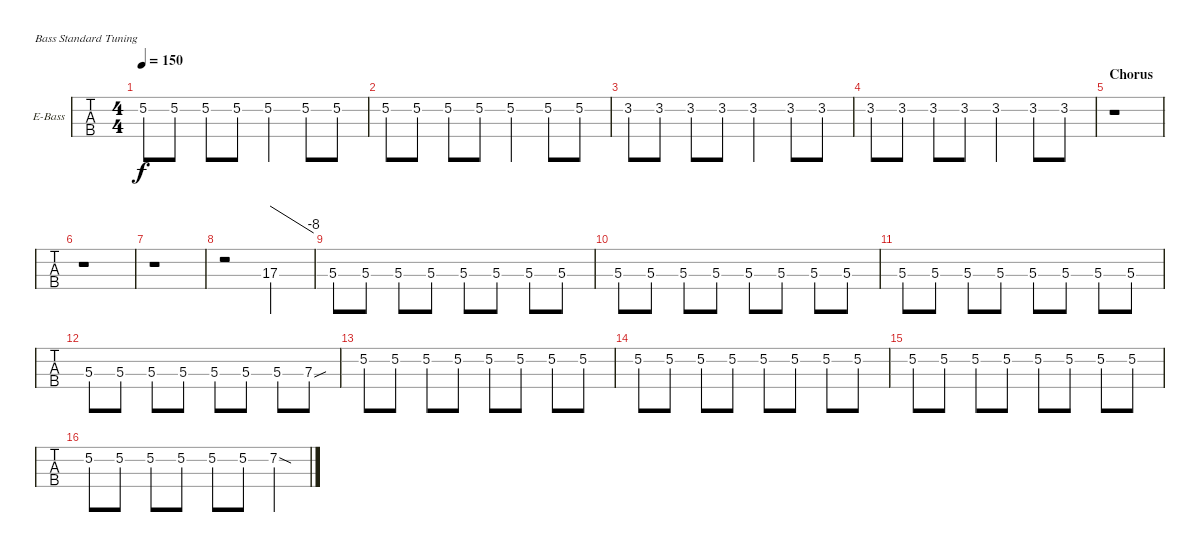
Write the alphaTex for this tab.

\bracketExtendMode groupsimilarinstruments
\firstSystemTrackNameOrientation horizontal
\otherSystemsTrackNameOrientation horizontal
\track ("Nikolai" "E-Bass") {instrument electricbasspick}
\staff {tabs}
\tuning (G2 D2 A1 E1)
\ts (4 4)
\tempo 150
\clef f4
\ks c
5.2.8{dy f} 5.2.8 5.2.8 5.2.8 5.2.4 5.2.8 5.2.8 |
5.2.8 5.2.8 5.2.8 5.2.8 5.2.4 5.2.8 5.2.8 |
3.2.8 3.2.8 3.2.8 3.2.8 3.2.4 3.2.8 3.2.8 |
3.2.8 3.2.8 3.2.8 3.2.8 3.2.4 3.2.8 3.2.8 |
\section ("" "Chorus")
r.1 |
r.1 |
r.1 |
r.2 17.3.2{tbe (dive default 0 0 59.4 -32)} |
5.3.8 5.3.8 5.3.8 5.3.8 5.3.8 5.3.8 5.3.8 5.3.8 |
5.3.8 5.3.8 5.3.8 5.3.8 5.3.8 5.3.8 5.3.8 5.3.8 |
5.3.8 5.3.8 5.3.8 5.3.8 5.3.8 5.3.8 5.3.8 5.3.8 |
5.3.8 5.3.8 5.3.8 5.3.8 5.3.8 5.3.8 5.3.8 7.3{sou}.8 |
5.2.8 5.2.8 5.2.8 5.2.8 5.2.8 5.2.8 5.2.8 5.2.8 |
5.2.8 5.2.8 5.2.8 5.2.8 5.2.8 5.2.8 5.2.8 5.2.8 |
5.2.8 5.2.8 5.2.8 5.2.8 5.2.8 5.2.8 5.2.8 5.2.8 |
5.2.8 5.2.8 5.2.8 5.2.8 5.2.8 5.2.8 7.2{sod}.4
